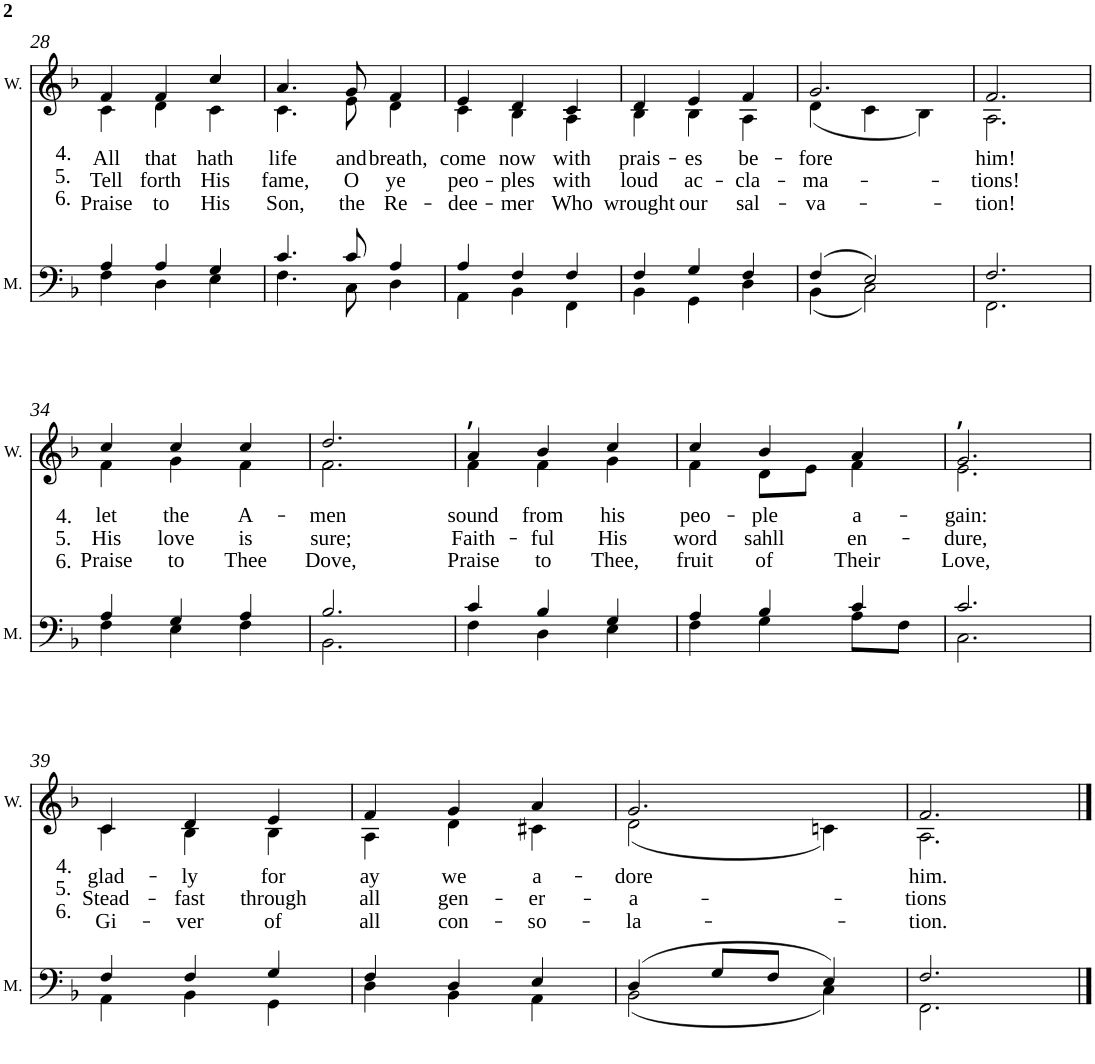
**kern	**kern	**text	**text	**text
*part2	*part1	*part1	*part1	*part1
*staff2	*staff1	*staff1	*staff1	*staff1
*I"Men	*I"Women	*	*	*
*I'M.	*I'W.	*	*	*
!!LO:PB:g=z
*clefF4	*clefG2	*	*	*
*k[b-]	*k[b-]	*	*	*
*F:	*F:	*	*	*
*M3/4	*M3/4	*	*	*
=28	=28	=28	=28	=28
*^	*	*	*	*
!	!	!LO:TX:b:t=4.	!	!	!
!	!	!LO:TX:b:t=5.	!	!	!
!	!	!LO:TX:b:t=6.	!	!	!
!	!	!	!LO:LY:b	!LO:LY:b	!LO:LY:b
*	*	*^	*	*	*
4A/	4F\	4f/	4c\	-All	Tell	Praise
!	!	!	!	!LO:LY:b	!LO:LY:b	!LO:LY:b
4A/	4D\	4f/	4d\	that	forth	to
!	!	!	!	!LO:LY:b	!LO:LY:b	!LO:LY:b
4G/	4E\	4cc/	4c\	hath	His	His
=29	=29	=29	=29	=29	=29	=29
!	!	!	!	!LO:LY:b	!LO:LY:b	!LO:LY:b
4.c/	4.F\	4.a/	4.c\	-life	fame,	Son,
!	!	!	!	!LO:LY:b	!LO:LY:b	!LO:LY:b
8c/	8C\	8g/	8e\	and	O	the
!	!	!	!	!LO:LY:b	!LO:LY:b	!LO:LY:b
4A/	4D\	4f/	4d\	breath,	ye	Re-
=30	=30	=30	=30	=30	=30	=30
!	!	!	!	!LO:LY:b	!LO:LY:b	!LO:LY:b
4A/	4AA\	4e/	4c\	-come	peo-	-dee-
!	!	!	!	!LO:LY:b	!LO:LY:b	!LO:LY:b
4F/	4BB-\	4d/	4B-\	now	-ples	-mer
!	!	!	!	!LO:LY:b	!LO:LY:b	!LO:LY:b
4F/	4FF\	4c/	4A\	with	with	Who
=31	=31	=31	=31	=31	=31	=31
!	!	!	!	!LO:LY:b	!LO:LY:b	!LO:LY:b
4F/	4BB-\	4d/	4B-\	-prais-	loud	wrought
!	!	!	!	!LO:LY:b	!LO:LY:b	!LO:LY:b
4G/	4GG\	4e/	4B-\	es	ac-	our
!	!	!	!	!LO:LY:b	!LO:LY:b	!LO:LY:b
4F/	4D\	4f/	4A\	-be-	-cla-	sal-
=32	=32	=32	=32	=32	=32	=32
!	!	!	!	!LO:LY:b	!LO:LY:b	!LO:LY:b
(>4F/	(<4BB-\	2.g/	(<4d\	fore	-ma-	-va-
2E/)	2C\)	.	4c\	.	.	.
.	.	.	4B-\)	.	.	.
=33	=33	=33	=33	=33	=33	=33
!	!	!	!	!LO:LY:b	!LO:LY:b	!LO:LY:b
2.F/	2.FF\	2.f/	2.A\	him!	-tions!	-tion!
!!LO:LB:g=z	!!
=34	=34	=34	=34	=34	=34	=34
!	!	!LO:TX:b:t=4.	!	!	!	!
!	!	!LO:TX:b:t=5.	!	!	!	!
!	!	!LO:TX:b:t=6.	!	!	!	!
!	!	!	!	!LO:LY:b	!LO:LY:b	!LO:LY:b
4A/	4F\	4cc/	4f\	let	His	Praise
!	!	!	!	!LO:LY:b	!LO:LY:b	!LO:LY:b
4G/	4E\	4cc/	4g\	the	love	to
!	!	!	!	!LO:LY:b	!LO:LY:b	!LO:LY:b
4A/	4F\	4cc/	4f\	-A-	is	Thee
=35	=35	=35	=35	=35	=35	=35
!	!	!	!	!LO:LY:b	!LO:LY:b	!LO:LY:b
2.B-/	2.BB-\	2.dd/	2.f\	men	sure;	Dove,
=36	=36	=36	=36	=36	=36	=36
!	!	!LO:TX:a:t=,	!	!	!	!
!	!	!	!	!LO:LY:b	!LO:LY:b	!LO:LY:b
4c/	4F\	4a/	4f\	sound	Faith-	Praise
!	!	!	!	!LO:LY:b	!LO:LY:b	!LO:LY:b
4B-/	4D\	4b-/	4f\	from	-ful	to
!	!	!	!	!LO:LY:b	!LO:LY:b	!LO:LY:b
4G/	4E\	4cc/	4g\	-his	His	Thee,
=37	=37	=37	=37	=37	=37	=37
!	!	!	!	!LO:LY:b	!LO:LY:b	!LO:LY:b
4A/	4F\	4cc/	4f\	-peo-	word	fruit
!	!	!	!	!LO:LY:b	!LO:LY:b	!LO:LY:b
4B-/	4G\	4b-/	8d\L	ple	sahll	of
.	.	.	8e\J	.	.	.
!	!	!	!	!LO:LY:b	!LO:LY:b	!LO:LY:b
4c/	8A\L	4a/	4f\	a-	en-	Their
.	8F\J	.	.	.	.	.
=38	=38	=38	=38	=38	=38	=38
!	!	!LO:TX:a:t=,	!	!	!	!
!	!	!	!	!LO:LY:b	!LO:LY:b	!LO:LY:b
2.c/	2.C\	2.g/	2.e\	gain:	-dure,	Love,
!!LO:LB:g=z	!!
=39	=39	=39	=39	=39	=39	=39
!	!	!LO:TX:b:t=4.	!	!	!	!
!	!	!LO:TX:b:t=5.	!	!	!	!
!	!	!LO:TX:b:t=6.	!	!	!	!
!	!	!	!	!LO:LY:b	!LO:LY:b	!LO:LY:b
4F/	4AA\	4c/	4c\	glad-	Stead-	Gi-
!	!	!	!	!LO:LY:b	!LO:LY:b	!LO:LY:b
4F/	4BB-\	4d/	4B-\	ly	-fast	-ver
!	!	!	!	!LO:LY:b	!LO:LY:b	!LO:LY:b
4G/	4GG\	4e/	4B-\	for	through	of
=40	=40	=40	=40	=40	=40	=40
!	!	!	!	!LO:LY:b	!LO:LY:b	!LO:LY:b
4F/	4D\	4f/	4A\	ay	all	all
!	!	!	!	!LO:LY:b	!LO:LY:b	!LO:LY:b
4D/	4BB-\	4g/	4d\	we	gen-	con-
!	!	!	!	!LO:LY:b	!LO:LY:b	!LO:LY:b
4E/	4AA\	4a/	4c#X\	-a-	-er-	-so-
=41	=41	=41	=41	=41	=41	=41
!	!	!	!	!LO:LY:b	!LO:LY:b	!LO:LY:b
(>4D/	(<2BB-\	2.g/	(<2d\	dore	-a-	-la-
8G/L	.	.	.	.	.	.
8F/J	.	.	.	.	.	.
4E/)	4C\)	.	4cn\)	.	.	.
=42	=42	=42	=42	=42	=42	=42
!	!	!	!	!LO:LY:b	!LO:LY:b	!LO:LY:b
2.F/	2.FF\	2.f/	2.A\	him.	-tions	-tion.
*v	*v	*	*	*	*	*
*	*v	*v	*	*	*
==	==	==	==	==
*-	*-	*-	*-	*-
